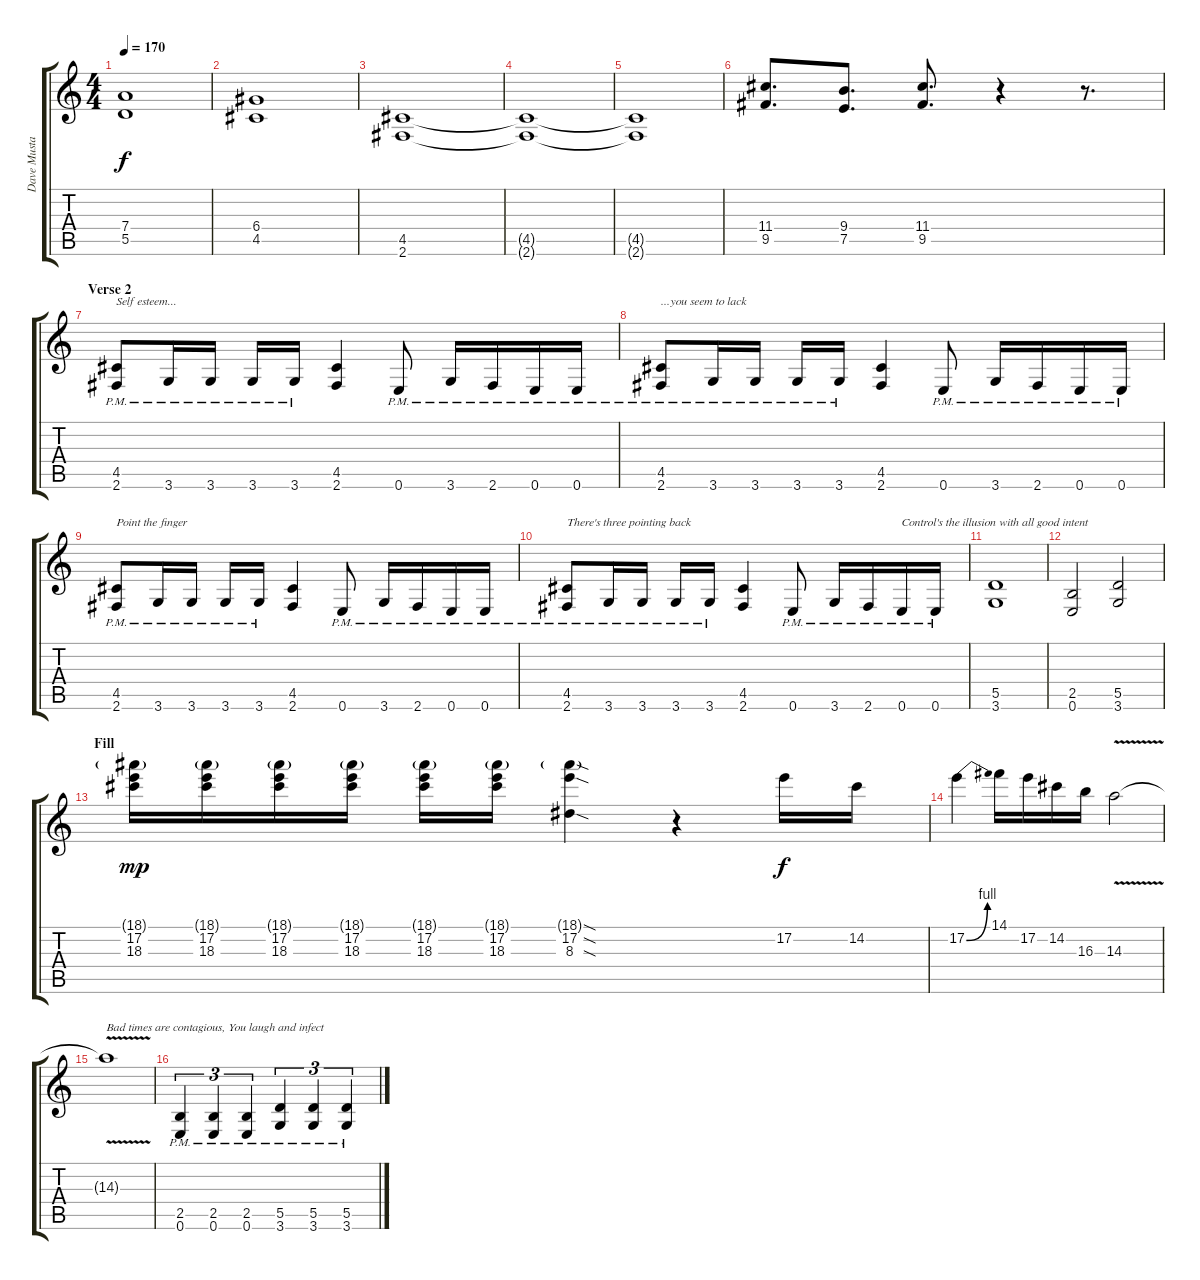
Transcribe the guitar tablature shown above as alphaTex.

\track ("Dave Mustaine" "Dave Musta") {instrument distortionguitar}
\staff {score tabs}
\tuning (E4 B3 G3 D3 A2 E2) {hide}
\ts (4 4)
\tempo 170
\clef g2
\ks c
(7.4 5.5).1{dy f} |
(6.4 4.5).1 |
(4.5 2.6).1 |
(4.5{t} 2.6{t}).1 |
(4.5{t} 2.6{t}).1 |
(11.4 9.5).8{d} (9.4 7.5).8{d} (11.4 9.5).8{d} r.4 r.8{d} |
\section ("" "Verse 2")
(4.5 2.6{pm}).8{txt "Self esteem..."} 3.6{pm}.16 3.6{pm}.16 3.6{pm}.16 3.6{pm}.16 (4.5 2.6).4 0.6{pm}.8 3.6{pm}.16 2.6{pm}.16 0.6{pm}.16 0.6{pm}.16 |
(4.5 2.6{pm}).8{txt "...you seem to lack"} 3.6{pm}.16 3.6{pm}.16 3.6{pm}.16 3.6{pm}.16 (4.5 2.6).4 0.6{pm}.8 3.6{pm}.16 2.6{pm}.16 0.6{pm}.16 0.6{pm}.16 |
(4.5 2.6{pm}).8{txt "Point the finger"} 3.6{pm}.16 3.6{pm}.16 3.6{pm}.16 3.6{pm}.16 (4.5 2.6).4 0.6{pm}.8 3.6{pm}.16 2.6{pm}.16 0.6{pm}.16 0.6{pm}.16 |
(4.5 2.6{pm}).8{txt "There's three pointing back"} 3.6{pm}.16 3.6{pm}.16 3.6{pm}.16 3.6{pm}.16 (4.5 2.6).4 0.6{pm}.8 3.6{pm}.16 2.6{pm}.16 0.6{pm}.16{txt "Control's the illusion with all good intent"} 0.6{pm}.16 |
(5.5 3.6).1 |
(2.5 0.6).2 (5.5 3.6).2 |
\section ("" "Fill")
(18.1{g} 17.2 18.3).16{dy mp} (18.1{g} 17.2 18.3).16 (18.1{g} 17.2 18.3).16 (18.1{g} 17.2 18.3).16 (18.1{g} 17.2 18.3).16 (18.1{g} 17.2 18.3).16 (18.1{sod g} 17.2{sod} 8.3{sod}).4 r.4 17.2.16{dy f} 14.2.16 |
17.2{be (bend 0 0 60 4)}.4 14.1.16 17.2.16 14.2.16 16.3.16 14.3{v}.2 |
14.3{t}.1{txt "Bad times are contagious, You laugh and infect"} |
(2.5{pm} 0.6{pm}).4{tu (3 2)} (2.5{pm} 0.6{pm}).4{tu (3 2)} (2.5{pm} 0.6{pm}).4{tu (3 2)} (5.5{pm} 3.6{pm}).4{tu (3 2)} (5.5{pm} 3.6{pm}).4{tu (3 2)} (5.5{pm} 3.6{pm}).4{tu (3 2)}
